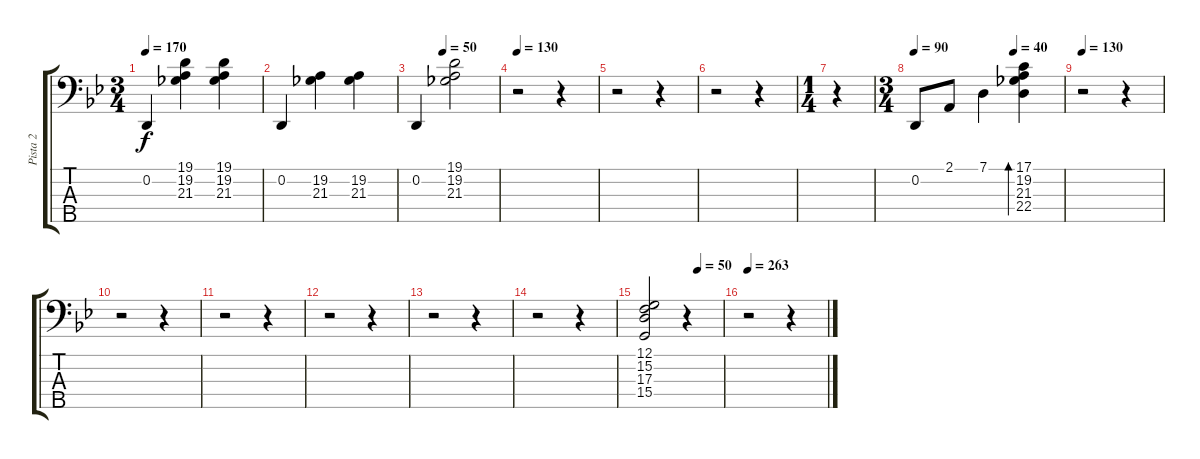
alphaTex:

\track ("Pista 2" "Pista 2") {instrument acousticgrandpiano}
\staff {score tabs}
\tuning (G2 D2 A1 E1 B0) {hide}
\ts (3 4)
\tempo 170
\clef f4
\ks bb
0.2.4{dy f} (19.1 19.2 21.3).4 (19.1 19.2 21.3).4 |
0.2.4 (19.2 21.3).4 (19.2 21.3).4 |
\tempo (50 0.3333333333333333)
0.2.4 (19.1 19.2 21.3).2 |
\tempo 130
r.2 r.4 |
r.2 r.4 |
r.2 r.4 |
\ts (1 4)
r.4 |
\ts (3 4)
\tempo (40 0.6666666666666666)
\tempo 90
0.2.8 2.1.8 7.1.4 (17.1 19.2 21.3 22.4).4{bd 240} |
\tempo 130
r.2 r.4 |
r.2 r.4 |
r.2 r.4 |
r.2 r.4 |
r.2 r.4 |
r.2 r.4 |
\tempo (50 0.6666666666666666)
(12.1 15.2 17.3 15.4).2 r.4 |
\tempo 263
r.2 r.4
